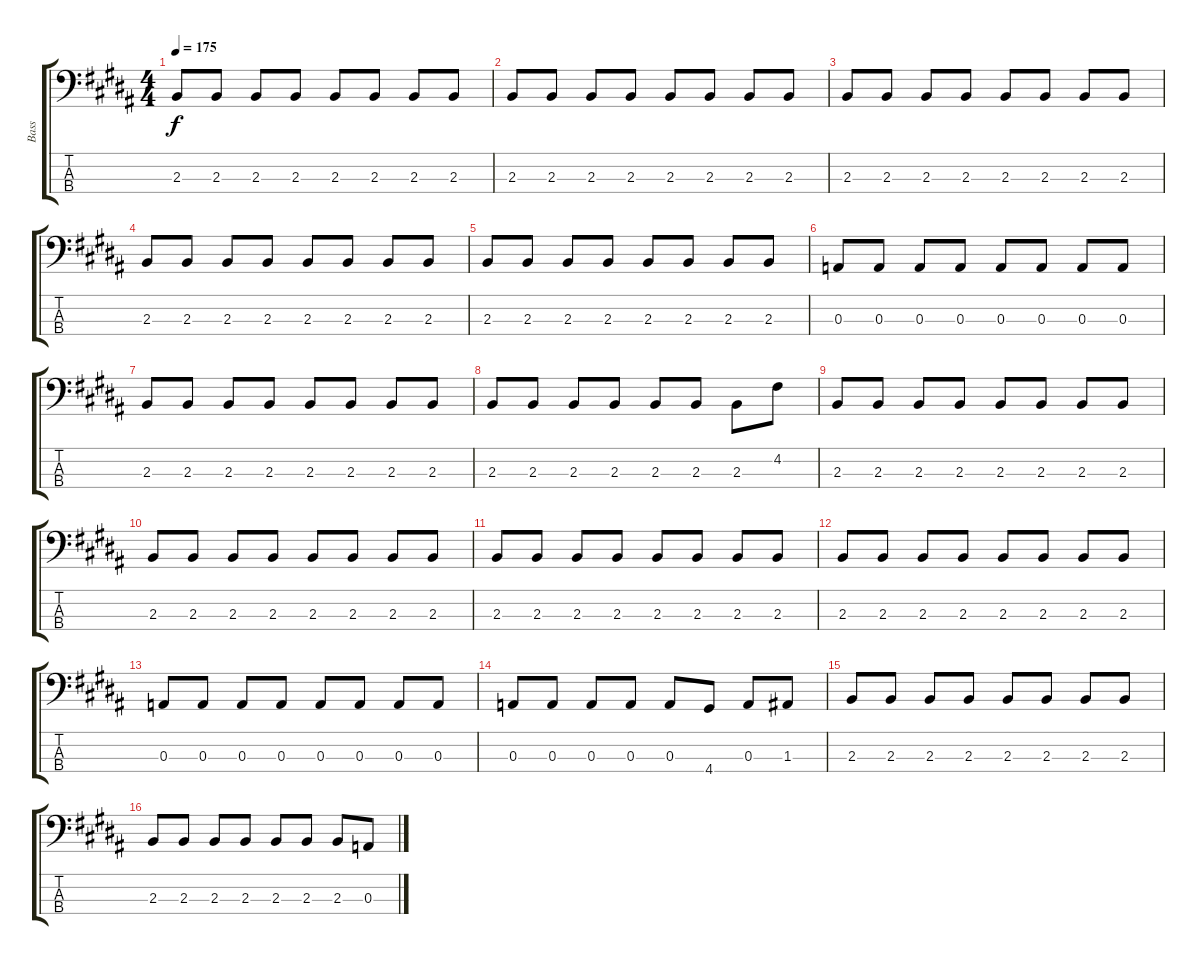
\track ("Bass" "Bass") {instrument electricbassfinger}
\staff {score tabs}
\tuning (G2 D2 A1 E1) {hide}
\ts (4 4)
\tempo 175
\clef f4
\ks b
2.3.8{dy f} 2.3.8 2.3.8 2.3.8 2.3.8 2.3.8 2.3.8 2.3.8 |
2.3.8 2.3.8 2.3.8 2.3.8 2.3.8 2.3.8 2.3.8 2.3.8 |
2.3.8 2.3.8 2.3.8 2.3.8 2.3.8 2.3.8 2.3.8 2.3.8 |
2.3.8 2.3.8 2.3.8 2.3.8 2.3.8 2.3.8 2.3.8 2.3.8 |
2.3.8 2.3.8 2.3.8 2.3.8 2.3.8 2.3.8 2.3.8 2.3.8 |
0.3.8 0.3.8 0.3.8 0.3.8 0.3.8 0.3.8 0.3.8 0.3.8 |
2.3.8 2.3.8 2.3.8 2.3.8 2.3.8 2.3.8 2.3.8 2.3.8 |
2.3.8 2.3.8 2.3.8 2.3.8 2.3.8 2.3.8 2.3.8 4.2.8 |
2.3.8 2.3.8 2.3.8 2.3.8 2.3.8 2.3.8 2.3.8 2.3.8 |
2.3.8 2.3.8 2.3.8 2.3.8 2.3.8 2.3.8 2.3.8 2.3.8 |
2.3.8 2.3.8 2.3.8 2.3.8 2.3.8 2.3.8 2.3.8 2.3.8 |
2.3.8 2.3.8 2.3.8 2.3.8 2.3.8 2.3.8 2.3.8 2.3.8 |
0.3.8 0.3.8 0.3.8 0.3.8 0.3.8 0.3.8 0.3.8 0.3.8 |
0.3.8 0.3.8 0.3.8 0.3.8 0.3.8 4.4.8 0.3.8 1.3.8 |
2.3.8 2.3.8 2.3.8 2.3.8 2.3.8 2.3.8 2.3.8 2.3.8 |
2.3.8 2.3.8 2.3.8 2.3.8 2.3.8 2.3.8 2.3.8 0.3.8
